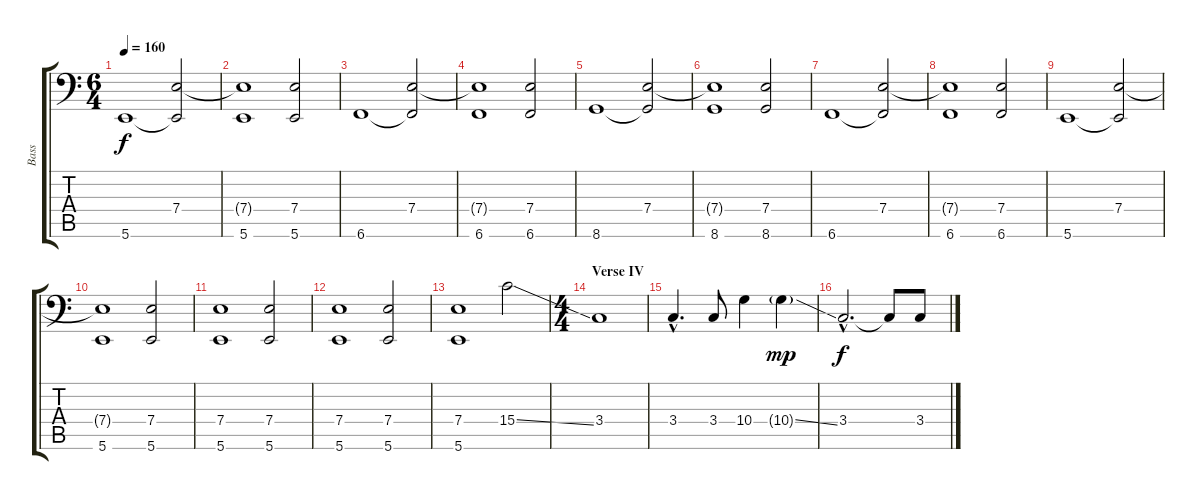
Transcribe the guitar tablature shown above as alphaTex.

\track ("Bass" "Bass") {instrument electricbassfinger}
\staff {score tabs}
\tuning (C3 G2 D2 A1 E1 B0) {hide}
\ts (6 4)
\tempo 160
\clef f4
\ks c
5.6.1{dy f} (7.4 5.6{t}).2 |
(7.4{t} 5.6).1 (7.4 5.6).2 |
6.6.1 (7.4 6.6{t}).2 |
(7.4{t} 6.6).1 (7.4 6.6).2 |
8.6.1 (7.4 8.6{t}).2 |
(7.4{t} 8.6).1 (7.4 8.6).2 |
6.6.1 (7.4 6.6{t}).2 |
(7.4{t} 6.6).1 (7.4 6.6).2 |
5.6.1 (7.4 5.6{t}).2 |
(7.4{t} 5.6).1 (7.4 5.6).2 |
(7.4 5.6).1 (7.4 5.6).2 |
(7.4 5.6).1 (7.4 5.6).2 |
(7.4 5.6).1 15.4{ss}.2 |
\ts (4 4)
\section ("" "Verse IV")
3.4.1 |
3.4{hac}.4{d} 3.4.8 10.4.4 10.4{ss g}.4{dy mp} |
3.4{hac}.2{d dy f} 3.4{t}.8 3.4.8
